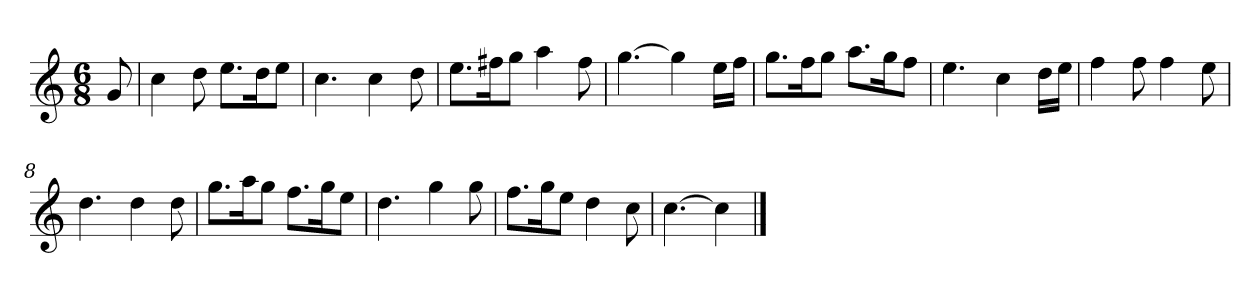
**kern
*part1
*staff1
*k[]
*M6/8
*MM120
=
8g
=1
4cc
8dd
8.eeL
16ddK
8eeJ
=2
4.cc
4cc
8dd
=3
8.eeL
16ff#XK
8ggJ
4aa
8ff#
=4
[4.gg
4gg]
16eeLL
16ffJJ
=5
8.ggL
16ffK
8ggJ
8.aaL
16ggK
8ffJ
=6
4.ee
4cc
16ddLL
16eeJJ
=7
4ff
8ff
4ff
8ee
=8
4.dd
4dd
8dd
=9
8.ggL
16aaK
8ggJ
8.ffL
16ggK
8eeJ
=10
4.dd
4gg
8gg
=11
8.ffL
16ggK
8eeJ
4dd
8cc
=12
[4.cc
4cc]
==
*-
